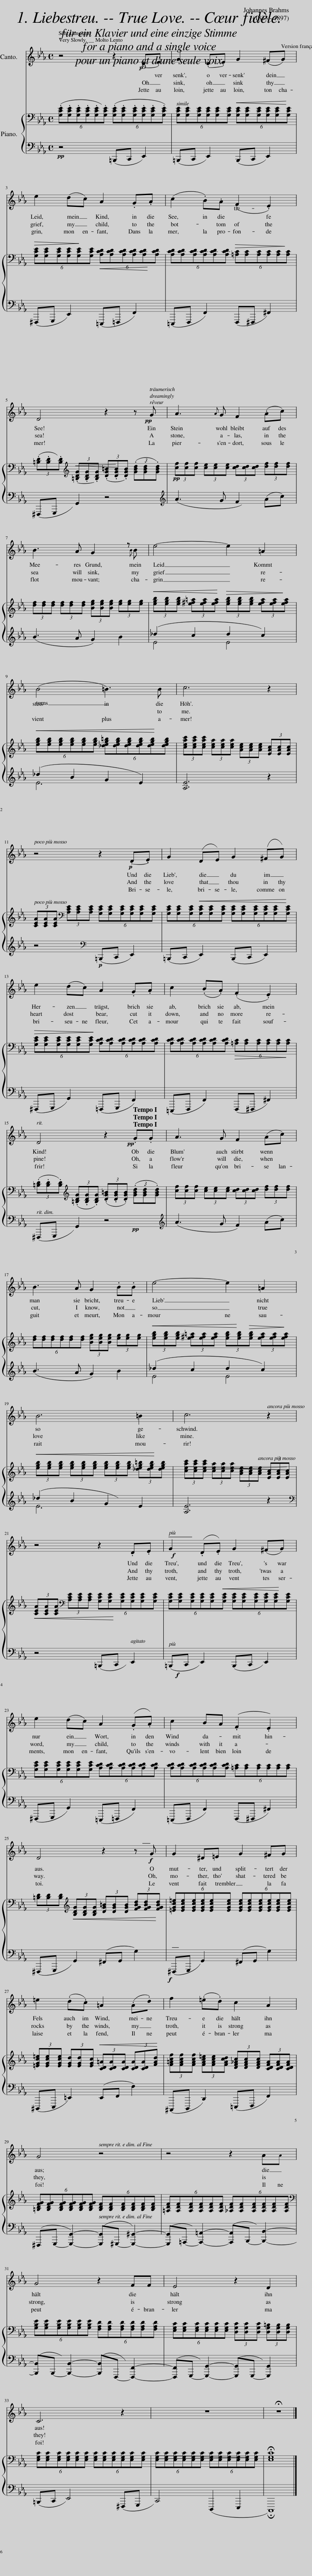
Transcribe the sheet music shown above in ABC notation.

X:1
%%score 1 { 2 | ( 3 4 ) }
L:1/8
M:4/4
I:linebreak $
K:Eb
U:s=!stemless!
V:1 treble
V:2 bass
V:3 bass
V:4 bass
V:1
 z4 z2!p! (.D.E) | G2 (.D.E) G2 (^FG) |$ e2 (dc) A2 .G.A | (c2 .B).A (.F2 .E2) |$ D4 z2 z!pp! G | %5
 A3{A} G F2 (.Ac) |$ B3 A G2 z{B} B | e4- e2 =A2 |$ (B4 =B3) B | c6 z2 |$ %10
 z4 z2!p! (.D.E) | G2 (DE) G2 (^FG) |$ e2 (dc) A2 .G.A | c2 (.B.A) (.F2 .E2) |$ D4 z2!pp![Q:1/4=72] .G.G | %15
 A3 G F2 (Ac) |$ B3 A G2 .B.B | e4- e2 =A2 |$ B6 =B2 | c6 z2 |$ %20
 z4 z2 .D.E |!f! G2 (.D.E) G2 (^FG) |$ e2 (dc) A2 (.G.A) | c2 BA (.F2 .E2) |$ D4 z2 z!f! G | %25
 G2 ^D=E G2 ^FG |$ =e2 (.d.c) =A2 (.A.sd) | f2 (.=e.d) c2 A2 |$ G4 z4 | z4 z2 AA |$ %30
 G4 z2 FF | E4 z2 D2 |$ C6 z2 | z8 | !fermata!z8 |] %35
V:2
 (6:4:6(.[G,CE].[G,CE]).[G,CE].[G,CE].[G,CE].[G,CE] (6:4:6(.[G,CE].[G,CE]).[G,CE].[G,CE].[G,CE].[G,CE] | (6:4:6[G,CE][G,CE][G,CE][G,CE][G,CE][G,CE]!<(! (6:4:6[G,CE][G,CE][G,CE][G,CE][G,CE][G,CE]!<)! |$!>(! (6:4:6[G,CE][G,CE][G,CE][G,CE][G,CE][G,CE] (6:4:6[A,CD][A,CD][A,CD][A,CD][A,CD][A,CD]!>)! | (6:4:6[A,CD][A,CD][A,CD][A,CD][A,CD][A,CD]!>(! (6:4:6[=A,C][A,C][A,C][A,C][A,C][A,C]!>)! |$ (3(.[=B,D].[B,D]).[B,D][K:treble]!<(! (3(.[=B,DG].[B,DG]).[B,DG] (3(.[DG=B].[DGB]).[DGB] (3(.[GBd].[GBd]).[GBd]!<)! | %5
!pp! (3[cf][cf][cf] (3[ce][ce][ce] (3[cd][cd][cd] (3[df][df][df] |$ (3[df][df][df] (3[df][df][df] (3[Beg][Beg][Beg] (3[eg][eg][eg] |!<(! (3[egb][egb][egb] (3[e^f=a][efa][efa]!>(! (3[egb][egb][egb] (3[efa][efa][efa]!<)!!>)! |$!<(! (6:4:6[egb][egb][egb][egb][egb][egb] (6:4:6[_deg=b][degb][degb][degb][degb][degb]!<)! | (3[ceac'][ceac'][ceac'] (3[cea][cea][cea] (3[Ace][Ace][Ace] (3[EAc][EAc][EAc] |$ %10
 (3[CEA][CEA][CEA][K:bass] (3[A,CE][A,CE][A,CE] (6:4:6[G,CE][G,CE][G,CE][G,CE][G,CE][G,CE] | (6:4:6[G,CE][G,CE][G,CE]!<(![G,CE][G,CE][G,CE] (6:4:6[G,CE][G,CE][G,CE][G,CE][G,CE][G,CE]!<)! |$!>(! (6:4:6[G,CE][G,CE][G,CE][G,CE][G,CE][G,CE] (6:4:6[A,CD][A,CD][A,CD][A,CD][A,CD][A,CD]!>)! | (6:4:6[A,CD][A,CD][A,CD][A,CD][A,CD][A,CD] (6:4:6[=A,C][A,C][A,C][A,C][A,C][A,C] |$ (3(.[=B,D].[B,D]).[B,D][K:treble] (3(.[=B,DG].[B,DG]).[B,DG] (3(.[DG=B].[DGB]).[DGB][Q:1/4=72][Q:1/4=72] (3(.[GBd].[GBd]).[GBd] | %15
 (3[cf][cf][cf] (3[ce][ce][ce] (3[cd][cd][cd] (3[df][df][df] |$ (6:4:6[df][df][df][df][df][df] (3[Beg][Beg][Beg] (3[eg][eg][eg] |!<(! (3[egb][egb][egb] (3[e^f=a][efa][efa] (3[egb][egb]!>(![egb] (3[efa][efa][efa]!<)!!>)! |$!<(! (3[egb][egb][egb] (3[egb][egb][egb] (3[egb][egb][egb] (3[_deg=b][degb][degb]!<)! |!>(! (3[ceac'][ceac'][ceac'] (3[cea][cea][cea]!<(! (3[Ace][Ace][Ace] (3[EAc][EAc][EAc]!>)!!<)! |$ %20
 (3[CEA][CEA][CEA][K:bass] (3[A,CE][A,CE][A,CE] (6:4:6[G,CE][G,CE][G,CE][G,CE][G,CE][G,CE] | (6:4:6[G,CE][G,CE][G,CE][G,CE][G,CE]!<(![G,CE] (6:4:6[G,CE][G,CE][G,CE][G,CE][G,CE][G,CE]!<)! |$ (6:4:6[G,CE][G,CE][G,CE][G,CE][G,CE][G,CE] (6:4:6[A,CD][A,CD][A,CD][A,CD][A,CD][A,CD] | (6:4:6[A,CD][A,CD][A,CD][A,CD][A,CD][A,CD] (6:4:6[=A,C][A,C][A,C][A,C][A,C][A,C] |$ (3[=B,D][B,D][B,D][K:treble] (3[B,DG][B,DG][B,DG] (3[DG=B][DGB][DGB] (3[FGBd][FGBd][FGBd] | %25
 (6:4:6[=EGc=e][EGce][EGce][EGce][EGce][EGce] (6:4:6[EGce][EGce][EGce][EGce][EGce][EGce] |$ (3[=EGc=e][EGce][EGce] (3[EGd][EGd][EGc]!<(! (3[CD=A][CDA][CDA] (3[CDA][CDA][FAd]!<)! | (3[F=Acf][FAcf][FAcf] (3[FAc=e][FAce][FAcd] (3[DF_Ac][DFAc][DFAc] (3[CDFA][CDFA][CDFA] |$ (6:4:6[=B,DFG][B,DFG][B,DFG][B,DFG][B,DFG][B,DFG] (6:4:6[B,DF][B,DF][B,DF][B,DF][B,DF][B,DF] | (6:4:6[=A,DF][A,DF][A,DF][A,DF][A,DF][A,DF] (6:4:6[_A,DF][A,DF][A,DF][A,DF][A,DF][A,DF] |$ %30
[K:bass] (6:4:6[G,B,E][G,B,E][G,B,E][G,B,E][G,B,E][G,B,E] (6:4:6[F,A,D][F,A,D][F,A,D][F,A,D][F,A,D][F,A,D] | (6:4:6[E,G,C][E,G,C][E,G,C][E,G,C][E,G,C][E,G,C] (3[D,G,C][D,G,C][D,G,C] (3[D,G,=B,][D,G,B,][D,G,B,] |$ (6:4:6[E,G,C][E,G,C][E,G,C][E,G,C][E,G,C][E,G,C] (6:4:6[E,G,C][E,G,C][E,G,C][E,G,C][E,G,C][E,G,C] |!>(! (6:4:6[E,G,C][E,G,C][E,G,C][E,G,C][E,G,C][E,G,C] (6:4:6[E,G,C][E,G,C][E,G,C][E,G,C][E,G,C][E,G,C]!>)! | !fermata![E,G,C]8 |] %35
V:3
!pp! z4 (=B,,,C,,) E,,2 | (=B,,,C,,) E,,2 (B,,,C,,) E,,2 |$ (^F,,,G,,,) E,,2!<(! (=E,,,=F,,,) F,,2!<)! | (=E,,,F,,,) F,,2 (F,,,^F,,,) ^F,,2 |$ (^F,,,G,,,) G,,2 z4 | %5
[K:treble] (A3 G) F2 (Ac) |$ (B3 A) G2 B2 | (_d2 c2) d2 c2 |$ (_d2 B2) G2 E2 | [A,E]6 z2 |$ %10
 z4[K:bass]!p! (=B,,,C,,) E,,2 | (=B,,,C,,) E,,2 (B,,,C,,) E,,2 |$ (^F,,,G,,,) G,,2 (=F,,,G,,,) F,,2 | (=E,,,F,,,) F,,2!>(! (F,,,^F,,,) ^F,,2!>)! |$ (^F,,,G,,,) G,,2!pp! z4 | %15
[K:treble] (A3 G) F2 (Ac) |$ (B3 A) G2 B2 | (_d2 c2) d2 c2 |$ (_d2 B2) G2 E2 | [A,E]6 z2 |$ %20
[K:bass]!<(! z4 (=B,,,C,,) E,,2!<)! | (=B,,,!f!C,,) E,,2 (B,,,C,,) E,,2 |$ (^F,,,G,,,) G,,2 (=E,,,=F,,,) F,,2 | (=E,,,F,,,) F,,2 (F,,,^F,,,) ^F,,2 |$ (^F,,,G,,,)!<(! G,,2 (^F,,G,,) G,2!<)! | %25
!f! (^F,,,G,,,) G,,2 (^F,,G,,) G,2 |$ (^D,,,E,,,) =E,,2 (E,,F,,) F,2 | (^C,,,D,,,) D,,2 (=E,,,F,,,) F,,2 |$ (^F,,,G,,,-) [G,,,G,,]2- ([G,,,G,,]^G,,,-) [G,,,^G,,]2- | ([G,,,G,,]=A,,,-) [A,,,=A,,]2- ([A,,,A,,]B,,,-) [B,,,B,,]2- |$ %30
 ([B,,,B,,]B,,,-) [B,,,B,,]2- ([B,,,B,,]F,,,-) [F,,,F,,]2- | ([F,,,F,,]G,,,-) [G,,,G,,]2- ([G,,,G,,]G,,,-) [G,,,G,,]2 |$ (=B,,,C,,) E,,4 (^F,,,G,,,) | C,,4 (D,,,2 E,,,2) | !fermata!C,,,8 |] %35
V:4
 x8 | x8 |$ x8 | x8 |$ x8 | %5
[K:treble] x8 |$ x8 | E4 E4 |$ E6 x2 | x8 |$ %10
 x10/3[K:bass] x14/3 | x8 |$ x8 | x8 |$ x8 | %15
[K:treble] x8 |$ x8 | E4 E4 |$ E6 x2 | x8 |$ %20
[K:bass] x8 | x8 |$ x8 | x8 |$ x8 | %25
 x8 |$ x8 | x8 |$ x8 | x8 |$ %30
 x8 | x8 |$ x8 | x8 | x8 |] %35
